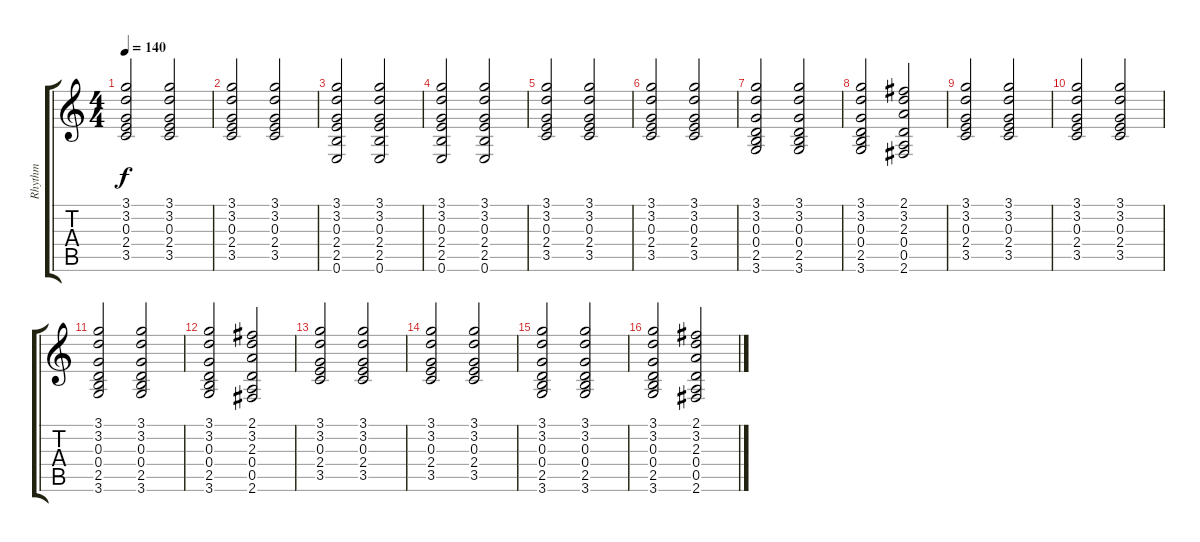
\track ("Rhythm" "Rhythm") {instrument acousticguitarsteel}
\staff {score tabs}
\tuning (E4 B3 G3 D3 A2 E2) {hide}
\ts (4 4)
\tempo 140
\clef g2
\ks c
(3.1 3.2 0.3 2.4 3.5).2{dy f} (3.1 3.2 0.3 2.4 3.5).2 |
(3.1 3.2 0.3 2.4 3.5).2 (3.1 3.2 0.3 2.4 3.5).2 |
(3.1 3.2 0.3 2.4 2.5 0.6).2 (3.1 3.2 0.3 2.4 2.5 0.6).2 |
(3.1 3.2 0.3 2.4 2.5 0.6).2 (3.1 3.2 0.3 2.4 2.5 0.6).2 |
(3.1 3.2 0.3 2.4 3.5).2 (3.1 3.2 0.3 2.4 3.5).2 |
(3.1 3.2 0.3 2.4 3.5).2 (3.1 3.2 0.3 2.4 3.5).2 |
(3.1 3.2 0.3 0.4 2.5 3.6).2 (3.1 3.2 0.3 0.4 2.5 3.6).2 |
(3.1 3.2 0.3 0.4 2.5 3.6).2 (2.1 3.2 2.3 0.4 0.5 2.6).2 |
(3.1 3.2 0.3 2.4 3.5).2 (3.1 3.2 0.3 2.4 3.5).2 |
(3.1 3.2 0.3 2.4 3.5).2 (3.1 3.2 0.3 2.4 3.5).2 |
(3.1 3.2 0.3 0.4 2.5 3.6).2 (3.1 3.2 0.3 0.4 2.5 3.6).2 |
(3.1 3.2 0.3 0.4 2.5 3.6).2 (2.1 3.2 2.3 0.4 0.5 2.6).2 |
(3.1 3.2 0.3 2.4 3.5).2 (3.1 3.2 0.3 2.4 3.5).2 |
(3.1 3.2 0.3 2.4 3.5).2 (3.1 3.2 0.3 2.4 3.5).2 |
(3.1 3.2 0.3 0.4 2.5 3.6).2 (3.1 3.2 0.3 0.4 2.5 3.6).2 |
(3.1 3.2 0.3 0.4 2.5 3.6).2 (2.1 3.2 2.3 0.4 0.5 2.6).2
